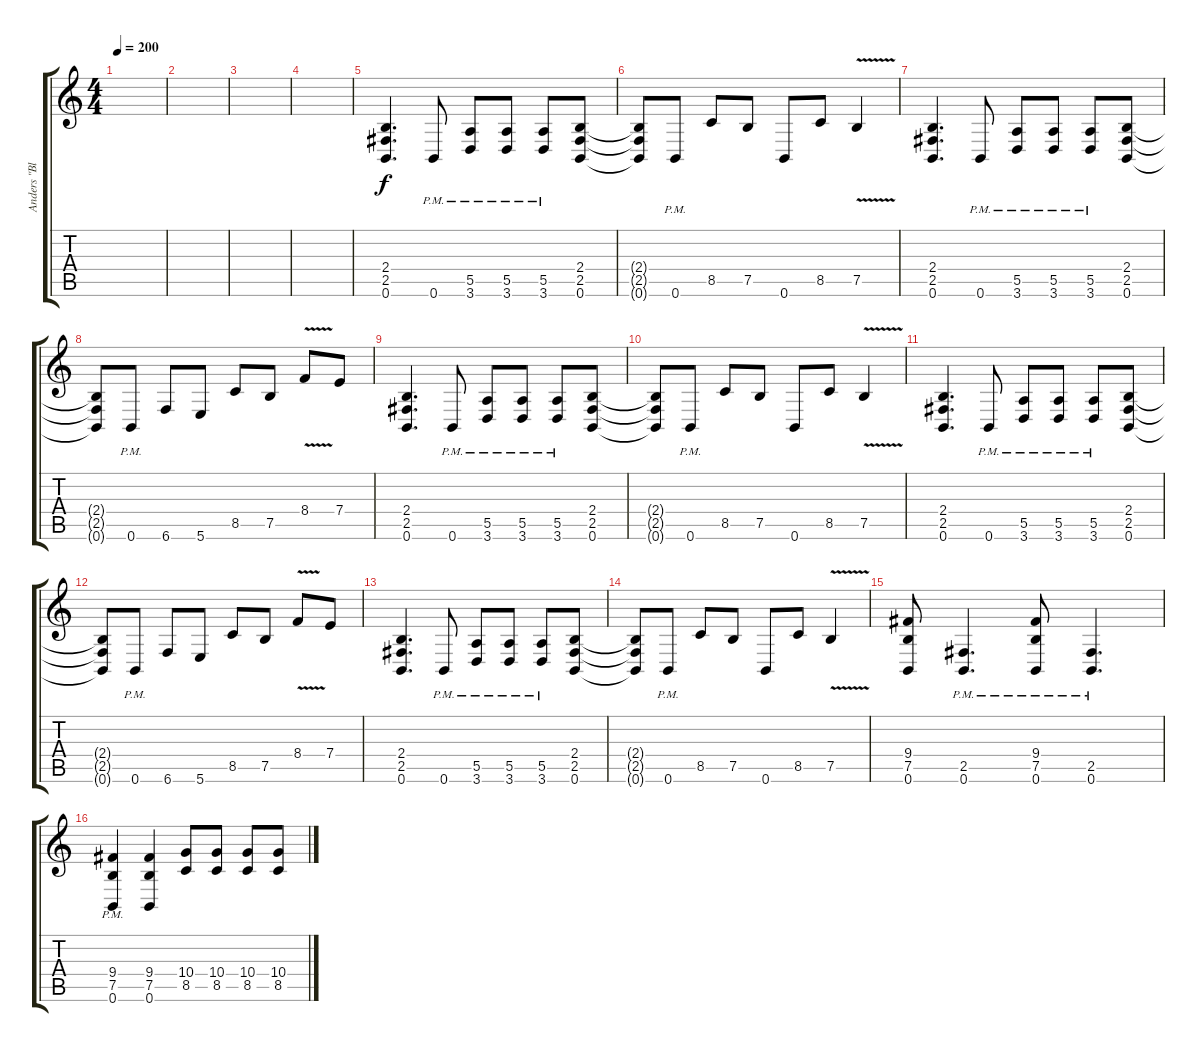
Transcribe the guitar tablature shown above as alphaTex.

\track ("Anders \"Blakkheim\" Nyström" "Anders \"Bl") {instrument distortionguitar}
\staff {score tabs}
\tuning (B3 Gb3 D3 A2 E2 B1) {hide}
\ts (4 4)
\tempo 200
\clef g2
\ks c
|
|
|
|
(2.4 2.5 0.6).4{d} 0.6{pm}.8 (5.5 3.6{pm}).8 (5.5 3.6{pm}).8 (5.5 3.6{pm}).8 (2.4 2.5 0.6).8 |
(2.4{t} 2.5{t} 0.6{t}).8 0.6{pm}.8 8.5.8 7.5.8 0.6.8 8.5.8 7.5{v}.4 |
(2.4 2.5 0.6).4{d} 0.6{pm}.8 (5.5 3.6{pm}).8 (5.5 3.6{pm}).8 (5.5 3.6{pm}).8 (2.4 2.5 0.6).8 |
(2.4{t} 2.5{t} 0.6{t}).8 0.6{pm}.8 6.6.8 5.6.8 8.5.8 7.5.8 8.4{v}.8 7.4.8 |
(2.4 2.5 0.6).4{d} 0.6{pm}.8 (5.5 3.6{pm}).8 (5.5 3.6{pm}).8 (5.5 3.6{pm}).8 (2.4 2.5 0.6).8 |
(2.4{t} 2.5{t} 0.6{t}).8 0.6{pm}.8 8.5.8 7.5.8 0.6.8 8.5.8 7.5{v}.4 |
(2.4 2.5 0.6).4{d} 0.6{pm}.8 (5.5 3.6{pm}).8 (5.5 3.6{pm}).8 (5.5 3.6{pm}).8 (2.4 2.5 0.6).8 |
(2.4{t} 2.5{t} 0.6{t}).8 0.6{pm}.8 6.6.8 5.6.8 8.5.8 7.5.8 8.4{v}.8 7.4.8 |
(2.4 2.5 0.6).4{d} 0.6{pm}.8 (5.5 3.6{pm}).8 (5.5 3.6{pm}).8 (5.5 3.6{pm}).8 (2.4 2.5 0.6).8 |
(2.4{t} 2.5{t} 0.6{t}).8 0.6{pm}.8 8.5.8 7.5.8 0.6.8 8.5.8 7.5{v}.4 |
(9.4 7.5 0.6).8 (2.5 0.6{pm}).4{d} (9.4 7.5 0.6{pm}).8 (2.5 0.6{pm}).4{d} |
(9.4 7.5 0.6{pm}).4 (9.4 7.5 0.6).4 (10.4 8.5).8 (10.4 8.5).8 (10.4 8.5).8 (10.4 8.5).8
